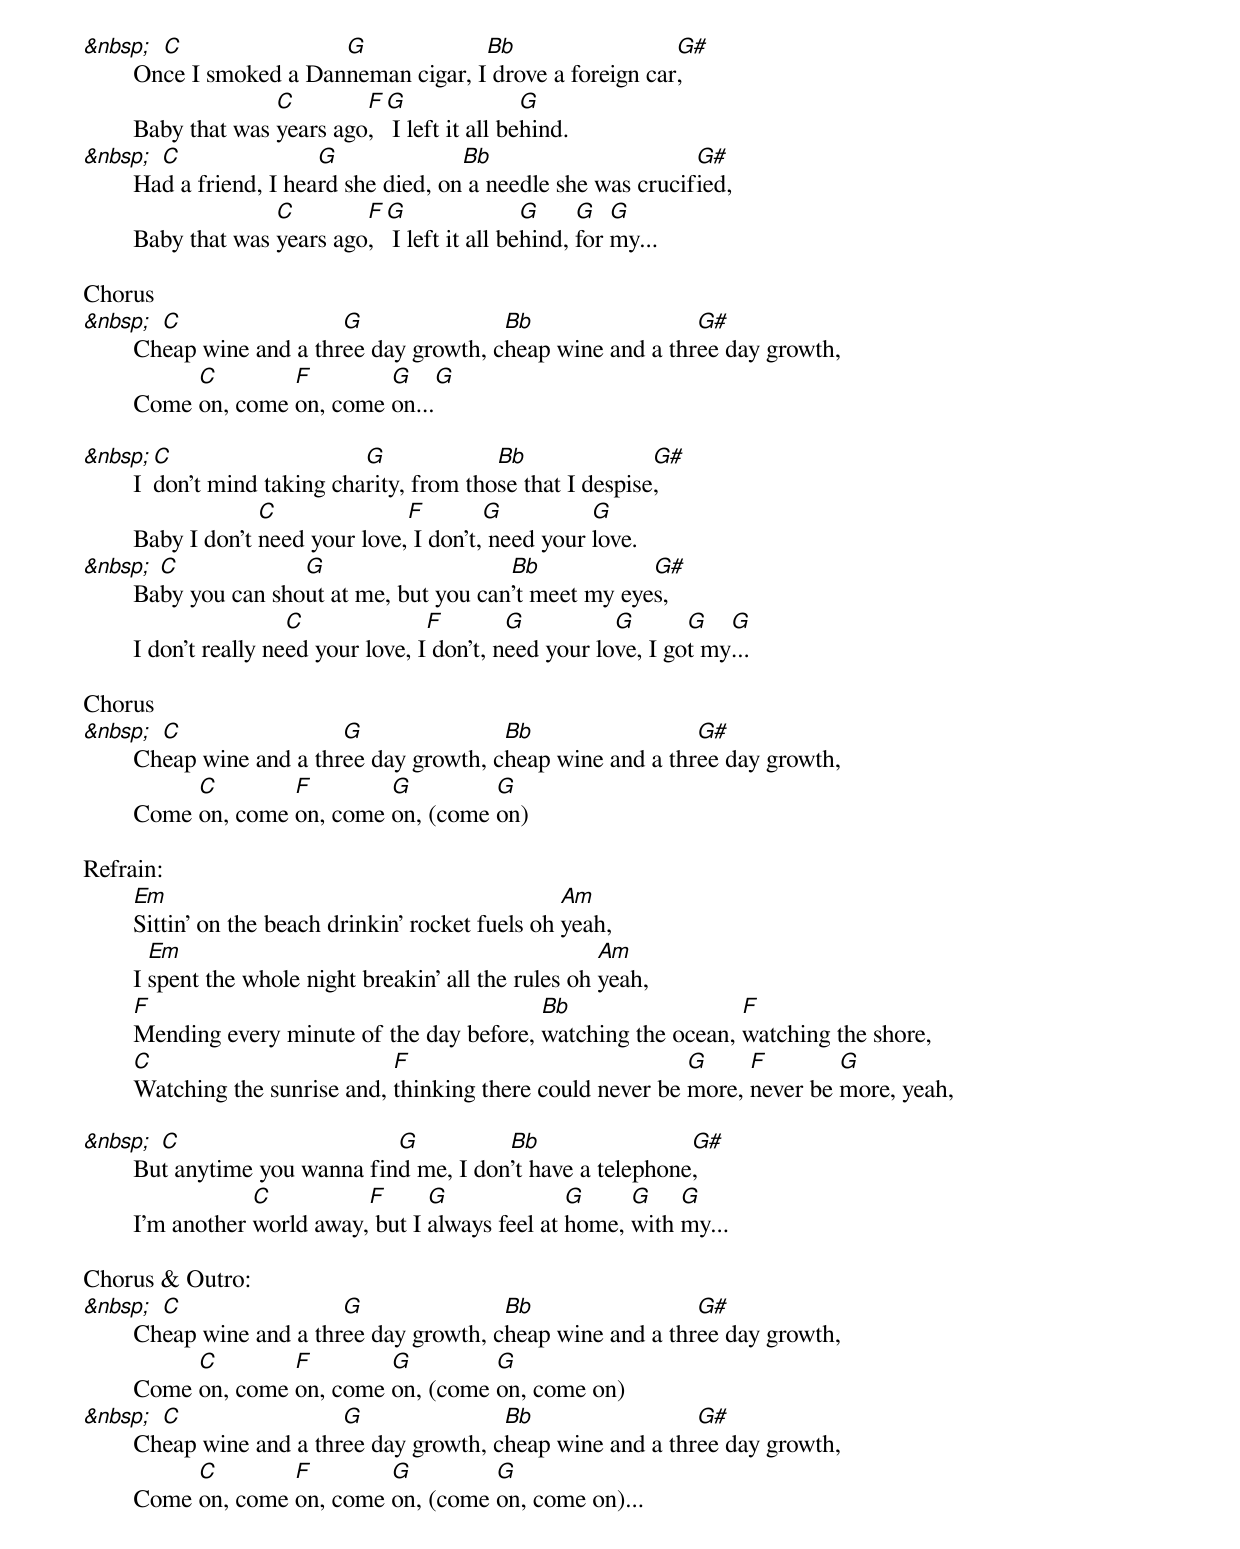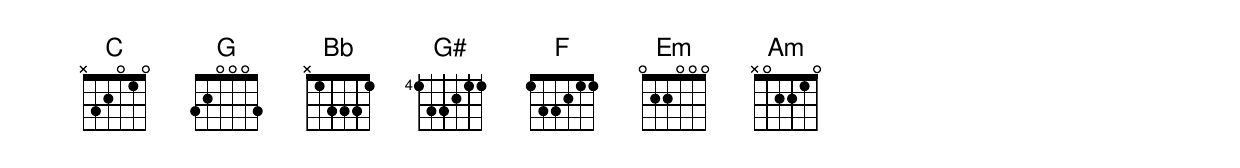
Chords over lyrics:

&nbsp;    C                G             Bb                  G#
	Once I smoked a Danneman cigar, I drove a foreign car,
	              C        F G                G
	Baby that was years ago,  I left it all behind.
&nbsp;    C                G              Bb                      G#
	Had a friend, I heard she died, on a needle she was crucified,
	              C        F G                G     G   G
	Baby that was years ago,  I left it all behind, for my...

Chorus
&nbsp;    C                 G               Bb                 G#
	Cheap wine and a three day growth, cheap wine and a three day growth,
	     C        F        G    G
	Come on, come on, come on...

&nbsp;    C                    G             Bb               G#
	I don't mind taking charity, from those that I despise,
	             C              F        G          G
	Baby I don't need your love, I don't, need your love.
&nbsp;    C             G                    Bb            G#
	Baby you can shout at me, but you can't meet my eyes,
		         C              F        G          G       G   G
	I don't really need your love, I don't, need your love, I got my...

Chorus
&nbsp;    C                 G               Bb                 G#
	Cheap wine and a three day growth, cheap wine and a three day growth,
	     C        F        G         G
	Come on, come on, come on, (come on)

Refrain:
	Em                                            Am
	Sittin' on the beach drinkin' rocket fuels oh yeah,
	  Em                                              Am
	I spent the whole night breakin' all the rules oh yeah,
	F                                       Bb                  F
	Mending every minute of the day before, watching the ocean, watching the shore,
	C                         F                             G     F        G
	Watching the sunrise and, thinking there could never be more, never be more, yeah,

&nbsp;    C                      G          Bb                 G#
	But anytime you wanna find me, I don't have a telephone,
	            C          F      G              G     G    G
	I'm another world away, but I always feel at home, with my...

Chorus & Outro:
&nbsp;    C                 G               Bb                 G#
	Cheap wine and a three day growth, cheap wine and a three day growth,
	     C        F        G         G
	Come on, come on, come on, (come on, come on)
&nbsp;    C                 G               Bb                 G#
	Cheap wine and a three day growth, cheap wine and a three day growth,
	     C        F        G         G
	Come on, come on, come on, (come on, come on)...
